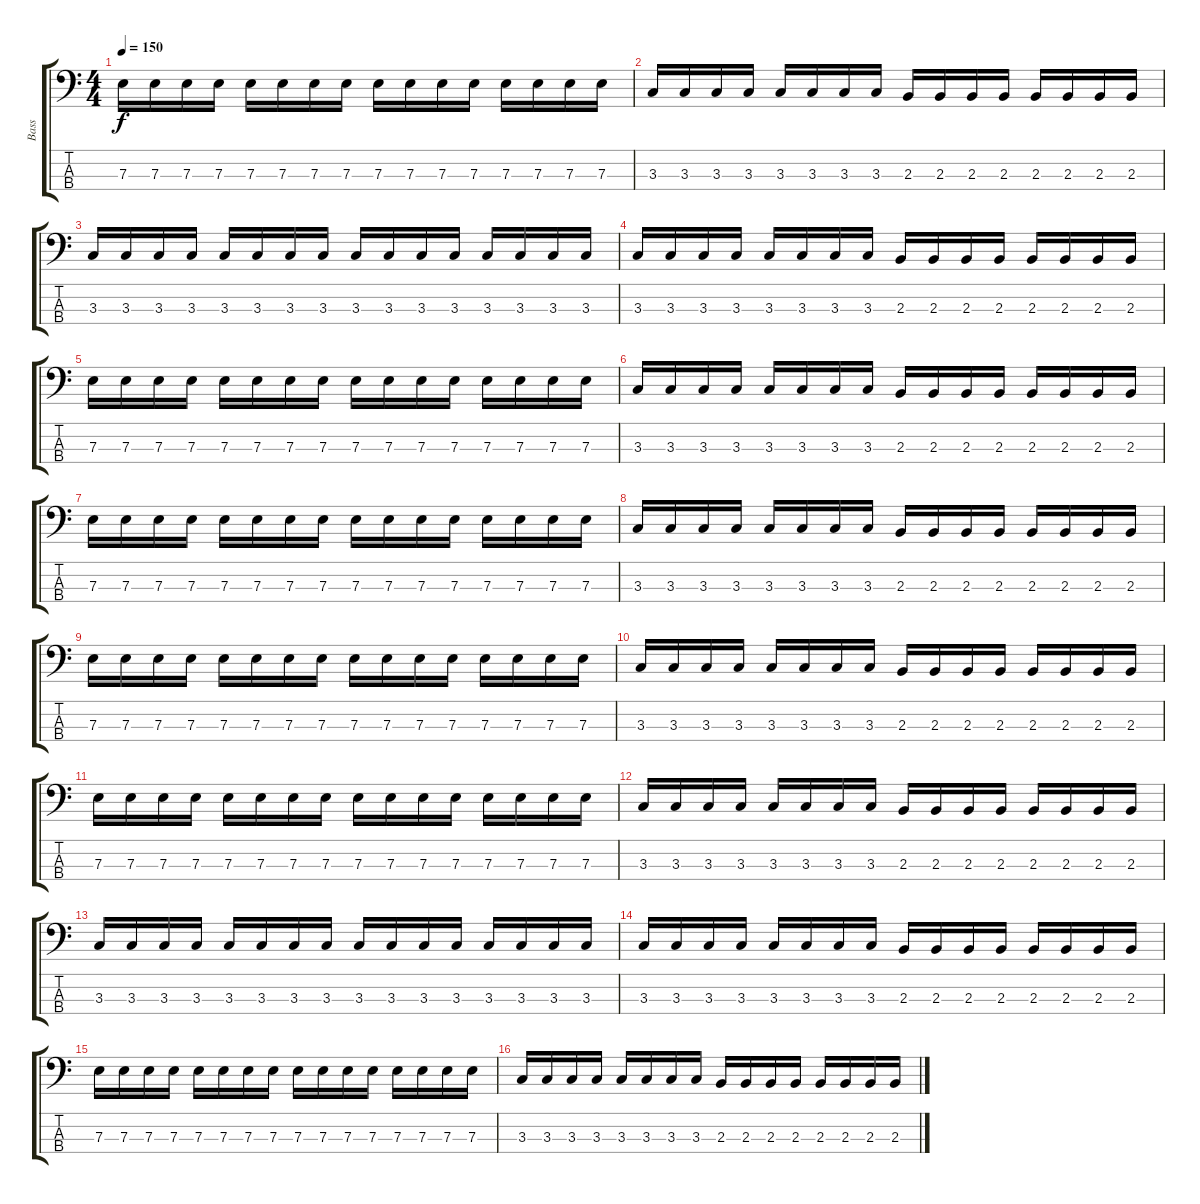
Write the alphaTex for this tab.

\track ("Bass" "Bass") {instrument electricbasspick}
\staff {score tabs}
\tuning (G2 D2 A1 E1) {hide}
\ts (4 4)
\tempo 150
\clef f4
\ks c
7.3.16{dy f} 7.3.16 7.3.16 7.3.16 7.3.16 7.3.16 7.3.16 7.3.16 7.3.16 7.3.16 7.3.16 7.3.16 7.3.16 7.3.16 7.3.16 7.3.16 |
3.3.16 3.3.16 3.3.16 3.3.16 3.3.16 3.3.16 3.3.16 3.3.16 2.3.16 2.3.16 2.3.16 2.3.16 2.3.16 2.3.16 2.3.16 2.3.16 |
3.3.16 3.3.16 3.3.16 3.3.16 3.3.16 3.3.16 3.3.16 3.3.16 3.3.16 3.3.16 3.3.16 3.3.16 3.3.16 3.3.16 3.3.16 3.3.16 |
3.3.16 3.3.16 3.3.16 3.3.16 3.3.16 3.3.16 3.3.16 3.3.16 2.3.16 2.3.16 2.3.16 2.3.16 2.3.16 2.3.16 2.3.16 2.3.16 |
7.3.16 7.3.16 7.3.16 7.3.16 7.3.16 7.3.16 7.3.16 7.3.16 7.3.16 7.3.16 7.3.16 7.3.16 7.3.16 7.3.16 7.3.16 7.3.16 |
3.3.16 3.3.16 3.3.16 3.3.16 3.3.16 3.3.16 3.3.16 3.3.16 2.3.16 2.3.16 2.3.16 2.3.16 2.3.16 2.3.16 2.3.16 2.3.16 |
7.3.16 7.3.16 7.3.16 7.3.16 7.3.16 7.3.16 7.3.16 7.3.16 7.3.16 7.3.16 7.3.16 7.3.16 7.3.16 7.3.16 7.3.16 7.3.16 |
3.3.16 3.3.16 3.3.16 3.3.16 3.3.16 3.3.16 3.3.16 3.3.16 2.3.16 2.3.16 2.3.16 2.3.16 2.3.16 2.3.16 2.3.16 2.3.16 |
7.3.16 7.3.16 7.3.16 7.3.16 7.3.16 7.3.16 7.3.16 7.3.16 7.3.16 7.3.16 7.3.16 7.3.16 7.3.16 7.3.16 7.3.16 7.3.16 |
3.3.16 3.3.16 3.3.16 3.3.16 3.3.16 3.3.16 3.3.16 3.3.16 2.3.16 2.3.16 2.3.16 2.3.16 2.3.16 2.3.16 2.3.16 2.3.16 |
7.3.16 7.3.16 7.3.16 7.3.16 7.3.16 7.3.16 7.3.16 7.3.16 7.3.16 7.3.16 7.3.16 7.3.16 7.3.16 7.3.16 7.3.16 7.3.16 |
3.3.16 3.3.16 3.3.16 3.3.16 3.3.16 3.3.16 3.3.16 3.3.16 2.3.16 2.3.16 2.3.16 2.3.16 2.3.16 2.3.16 2.3.16 2.3.16 |
3.3.16 3.3.16 3.3.16 3.3.16 3.3.16 3.3.16 3.3.16 3.3.16 3.3.16 3.3.16 3.3.16 3.3.16 3.3.16 3.3.16 3.3.16 3.3.16 |
3.3.16 3.3.16 3.3.16 3.3.16 3.3.16 3.3.16 3.3.16 3.3.16 2.3.16 2.3.16 2.3.16 2.3.16 2.3.16 2.3.16 2.3.16 2.3.16 |
7.3.16 7.3.16 7.3.16 7.3.16 7.3.16 7.3.16 7.3.16 7.3.16 7.3.16 7.3.16 7.3.16 7.3.16 7.3.16 7.3.16 7.3.16 7.3.16 |
3.3.16 3.3.16 3.3.16 3.3.16 3.3.16 3.3.16 3.3.16 3.3.16 2.3.16 2.3.16 2.3.16 2.3.16 2.3.16 2.3.16 2.3.16 2.3.16
